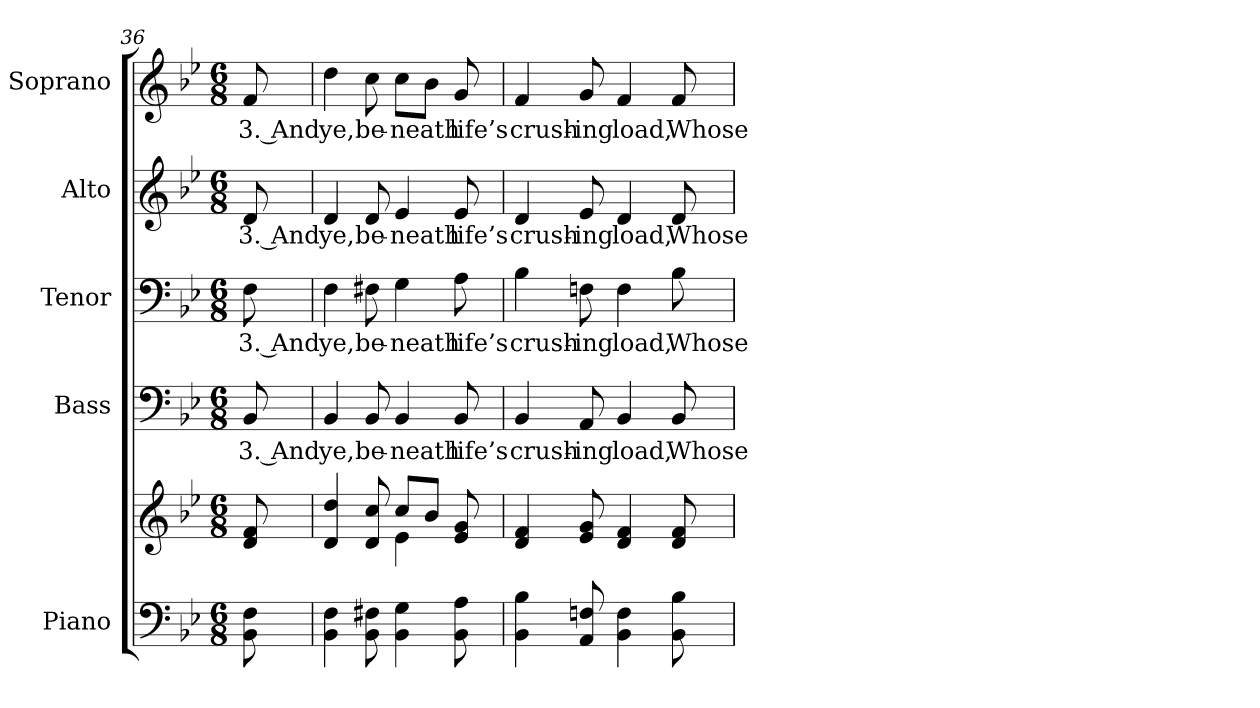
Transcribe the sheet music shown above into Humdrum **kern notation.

**kern	**kern	**kern	**text	**kern	**text	**kern	**text	**kern	**text
*part5	*part5	*part4	*part4	*part3	*part3	*part2	*part2	*part1	*part1
*staff6	*staff5	*staff4	*staff4	*staff3	*staff3	*staff2	*staff2	*staff1	*staff1
*I"Piano	*	*I"Bass	*	*I"Tenor	*	*I"Alto	*	*I"Soprano	*
*I'Pno.	*	*I'B.	*	*I'T.	*	*I'A.	*	*I'S.	*
*clefF4	*clefG2	*clefF4	*	*clefF4	*	*clefG2	*	*clefG2	*
*k[b-e-]	*k[b-e-]	*k[b-e-]	*	*k[b-e-]	*	*k[b-e-]	*	*k[b-e-]	*
*B-:	*B-:	*B-:	*	*B-:	*	*B-:	*	*B-:	*
*M6/8	*M6/8	*M6/8	*	*M6/8	*	*M6/8	*	*M6/8	*
=36	=36	=36	=36	=36	=36	=36	=36	=36	=36
!	!	!	!LO:LY:b:color=#000000	!	!	!	!	!	!
!	!	!	!	!	!LO:LY:b:color=#000000	!	!	!	!
!	!	!	!	!	!	!	!LO:LY:b:color=#000000	!	!
!	!	!	!	!	!	!	!	!	!LO:LY:b:color=#000000
8BB-i\ 8Fi	8di/ 8fi	8BB-i/	3. And	8Fi\	3. And	8di/	3. And	8fi/	3. And
=37	=37	=37	=37	=37	=37	=37	=37	=37	=37
*	*^	*	*	*	*	*	*	*	*
!	!	!	!	!LO:LY:b:color=#000000	!	!	!	!	!	!
!	!	!	!	!	!	!LO:LY:b:color=#000000	!	!	!	!
!	!	!	!	!	!	!	!	!LO:LY:b:color=#000000	!	!
!	!	!	!	!	!	!	!	!	!	!LO:LY:b:color=#000000
4BB-i\ 4Fi	4di/ 4ddi	4.ryy	4BB-i/	ye,	4Fi\	ye,	4di/	ye,	4ddi\	ye,
!	!	!	!	!LO:LY:b:color=#000000	!	!	!	!	!	!
!	!	!	!	!	!	!LO:LY:b:color=#000000	!	!	!	!
!	!	!	!	!	!	!	!	!LO:LY:b:color=#000000	!	!
!	!	!	!	!	!	!	!	!	!	!LO:LY:b:color=#000000
8BB-i\ 8F#Xi	8di/ 8cci	.	8BB-i/	be-	8F#Xi\	be-	8di/	be-	8cci\	be-
!	!	!	!	!LO:LY:b:color=#000000	!	!	!	!	!	!
!	!	!	!	!	!	!LO:LY:b:color=#000000	!	!	!	!
!	!	!	!	!	!	!	!	!LO:LY:b:color=#000000	!	!
!	!	!	!	!	!	!	!	!	!	!LO:LY:b:color=#000000
4BB-i\ 4Gi	8cci/L	4e-i\	4BB-i/	-neath	4Gi\	-neath	4e-i/	-neath	8cci\L	-neath
.	8b-i/J	.	.	.	.	.	.	.	8b-i\J	.
!	!	!	!	!LO:LY:b:color=#000000	!	!	!	!	!	!
!	!	!	!	!	!	!LO:LY:b:color=#000000	!	!	!	!
!	!	!	!	!	!	!	!	!LO:LY:b:color=#000000	!	!
!	!	!	!	!	!	!	!	!	!	!LO:LY:b:color=#000000
8BB-i\ 8Ai	8e-i/ 8gi	8ryy	8BB-i/	life’s	8Ai\	life’s	8e-i/	life’s	8gi/	life’s
*	*v	*v	*	*	*	*	*	*	*	*
=38	=38	=38	=38	=38	=38	=38	=38	=38	=38
*	*^	*	*	*	*	*	*	*	*
!	!	!	!	!LO:LY:b:color=#000000	!	!	!	!	!	!
*	*v	*v	*	*	*	*	*	*	*	*
*	*^	*	*	*	*	*	*	*	*
!	!	!	!	!	!	!LO:LY:b:color=#000000	!	!	!	!
*	*v	*v	*	*	*	*	*	*	*	*
*	*^	*	*	*	*	*	*	*	*
!	!	!	!	!	!	!	!	!LO:LY:b:color=#000000	!	!
*	*v	*v	*	*	*	*	*	*	*	*
*	*^	*	*	*	*	*	*	*	*
!	!	!	!	!	!	!	!	!	!	!LO:LY:b:color=#000000
*	*v	*v	*	*	*	*	*	*	*	*
4BB-i\ 4B-i	4di/ 4fi	4BB-i/	crush-	4B-i\	crush-	4di/	crush-	4fi/	crush-
!	!	!	!LO:LY:b:color=#000000	!	!	!	!	!	!
!	!	!	!	!	!LO:LY:b:color=#000000	!	!	!	!
!	!	!	!	!	!	!	!LO:LY:b:color=#000000	!	!
!	!	!	!	!	!	!	!	!	!LO:LY:b:color=#000000
8AAi/ 8Fni	8e-i/ 8gi	8AAi/	-ing	8Fni\	-ing	8e-i/	-ing	8gi/	-ing
!	!	!	!LO:LY:b:color=#000000	!	!	!	!	!	!
!	!	!	!	!	!LO:LY:b:color=#000000	!	!	!	!
!	!	!	!	!	!	!	!LO:LY:b:color=#000000	!	!
!	!	!	!	!	!	!	!	!	!LO:LY:b:color=#000000
4BB-i\ 4Fi	4di/ 4fi	4BB-i/	load,	4Fi\	load,	4di/	load,	4fi/	load,
!	!	!	!LO:LY:b:color=#000000	!	!	!	!	!	!
!	!	!	!	!	!LO:LY:b:color=#000000	!	!	!	!
!	!	!	!	!	!	!	!LO:LY:b:color=#000000	!	!
!	!	!	!	!	!	!	!	!	!LO:LY:b:color=#000000
8BB-i\ 8B-i	8di/ 8fi	8BB-i/	Whose	8B-i\	Whose	8di/	Whose	8fi/	Whose
=	=	=	=	=	=	=	=	=	=
*-	*-	*-	*-	*-	*-	*-	*-	*-	*-
